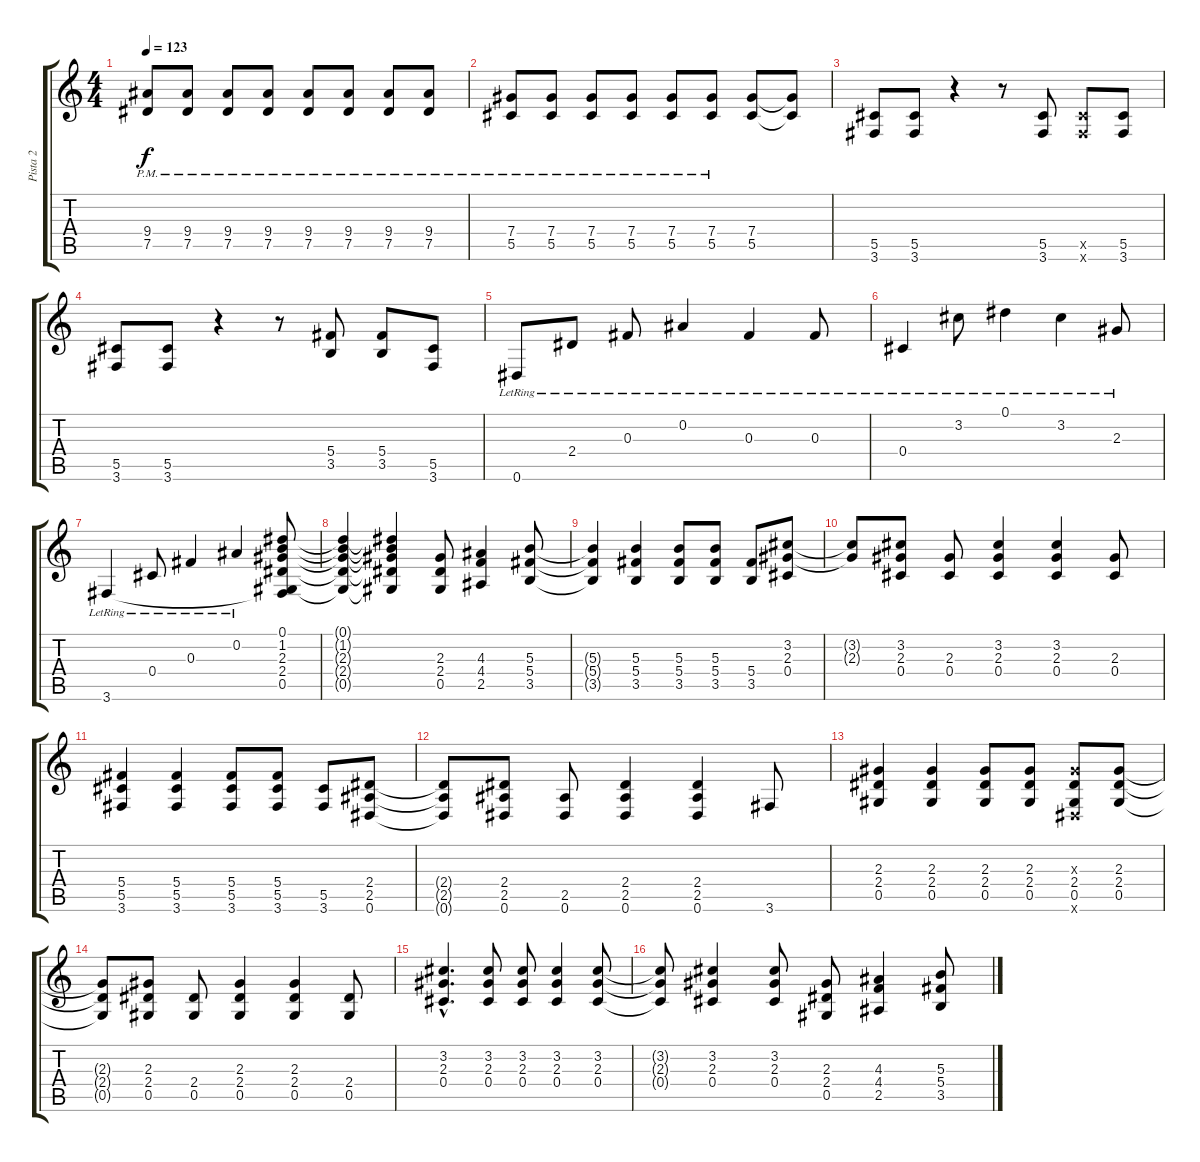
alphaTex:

\track ("Pista 2" "Pista 2") {instrument distortionguitar}
\staff {score tabs}
\tuning (Eb4 Bb3 Gb3 Db3 Ab2 Eb2) {hide}
\ts (4 4)
\tempo 123
\clef g2
\ks c
(9.4{pm} 7.5{pm}).8{dy f} (9.4{pm} 7.5{pm}).8 (9.4{pm} 7.5{pm}).8 (9.4{pm} 7.5{pm}).8 (9.4{pm} 7.5{pm}).8 (9.4{pm} 7.5{pm}).8 (9.4{pm} 7.5{pm}).8 (9.4{pm} 7.5{pm}).8 |
(7.4{pm} 5.5{pm}).8 (7.4{pm} 5.5{pm}).8 (7.4{pm} 5.5{pm}).8 (7.4{pm} 5.5{pm}).8 (7.4{pm} 5.5{pm}).8 (7.4{pm} 5.5{pm}).8 (7.4 5.5).8 (7.4{t} 5.5{t}).8 |
(5.5 3.6).8 (5.5 3.6).8 r.4 r.8 (5.5 3.6).8 (5.5{x} 3.6{x}).8 (5.5 3.6).8 |
(5.5 3.6).8 (5.5 3.6).8 r.4 r.8 (5.4 3.5).8 (5.4 3.5).8 (5.5 3.6).8 |
0.6{lr}.8 2.4{lr}.8 0.3{lr}.8 0.2{lr}.4 0.3{lr}.4 0.3{lr}.8 |
0.4{lr}.4 3.2{lr}.8 0.1{lr}.4 3.2{lr}.4 2.3{lr}.8 |
3.6{lr}.4 0.4{lr}.8 0.3{lr}.4 0.2{lr}.4 (0.1 1.2 2.3 2.4 0.5 3.6{t}).8 |
(0.1{t} 1.2{t} 2.3{t} 2.4{t} 0.5{t}).4 (0.1{t} 1.2{t} 2.3{t} 2.4{t} 0.5{t}).4 (2.3 2.4 0.5).8 (4.3 4.4 2.5).4 (5.3 5.4 3.5).8 |
(5.3{t} 5.4{t} 3.5{t}).4 (5.3 5.4 3.5).4 (5.3 5.4 3.5).8 (5.3 5.4 3.5).8 (5.4 3.5).8 (3.2 2.3 0.4).8 |
(3.2{t} 2.3{t}).8 (3.2 2.3 0.4).8 (2.3 0.4).8 (3.2 2.3 0.4).4 (3.2 2.3 0.4).4 (2.3 0.4).8 |
(5.4 5.5 3.6).4 (5.4 5.5 3.6).4 (5.4 5.5 3.6).8 (5.4 5.5 3.6).8 (5.5 3.6).8 (2.4 2.5 0.6).8 |
(2.4{t} 2.5{t} 0.6{t}).8 (2.4 2.5 0.6).8 (2.5 0.6).8 (2.4 2.5 0.6).4 (2.4 2.5 0.6).4 3.6.8 |
(2.3 2.4 0.5).4 (2.3 2.4 0.5).4 (2.3 2.4 0.5).8 (2.3 2.4 0.5).8 (2.3{x} 2.4 0.5 0.6{x}).8 (2.3 2.4 0.5).8 |
(2.3{t} 2.4{t} 0.5{t}).8 (2.3 2.4 0.5).8 (2.4 0.5).8 (2.3 2.4 0.5).4 (2.3 2.4 0.5).4 (2.4 0.5).8 |
(3.2{hac} 2.3{hac} 0.4{hac}).4{d} (3.2 2.3 0.4).8 (3.2 2.3 0.4).8 (3.2 2.3 0.4).4 (3.2 2.3 0.4).8 |
(3.2{t} 2.3{t} 0.4{t}).8 (3.2 2.3 0.4).4 (3.2 2.3 0.4).8 (2.3 2.4 0.5).8 (4.3 4.4 2.5).4 (5.3 5.4 3.5).8
